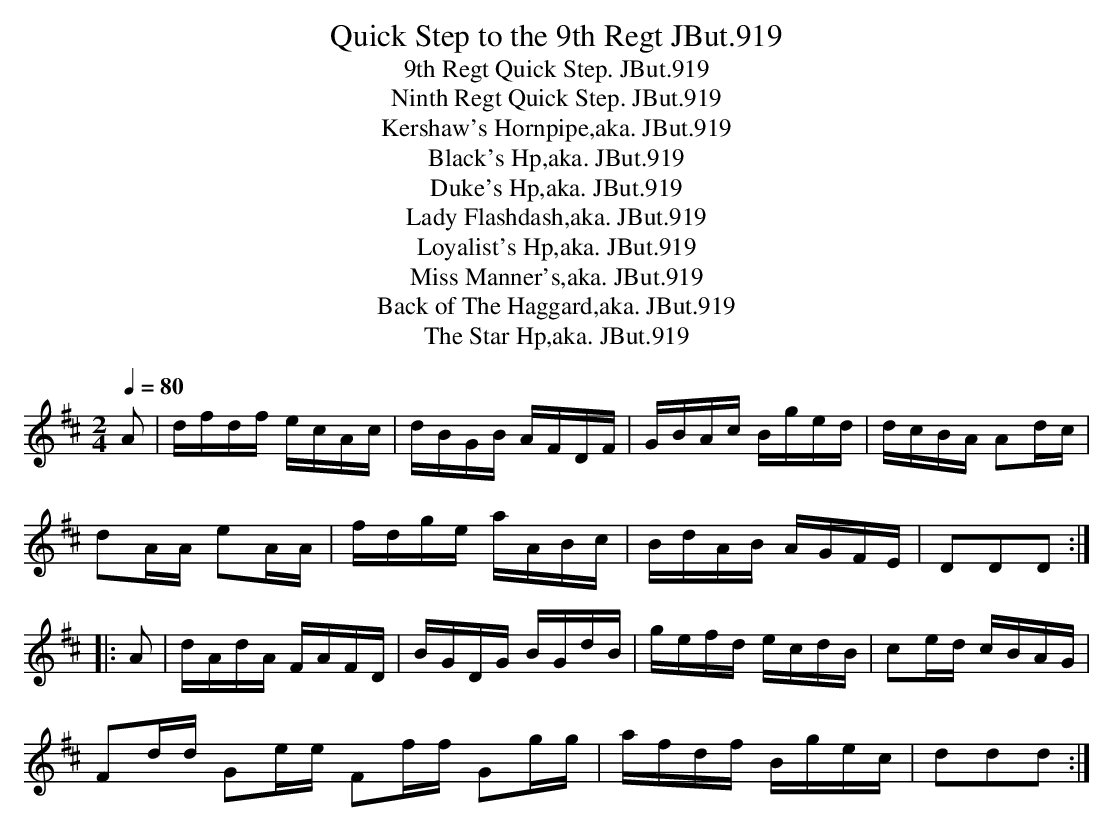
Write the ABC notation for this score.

X:1
T:Quick Step to the 9th Regt JBut.919
T:9th Regt Quick Step. JBut.919
T:Ninth Regt Quick Step. JBut.919
T:Kershaw's Hornpipe,aka. JBut.919
T:Black's Hp,aka. JBut.919
T:Duke's Hp,aka. JBut.919
T:Lady Flashdash,aka. JBut.919
T:Loyalist's Hp,aka. JBut.919
T:Miss Manner's,aka. JBut.919
T:Back of The Haggard,aka. JBut.919
T:Star Hp,aka. JBut.919, The
M:2/4
L:1/16
Q:1/4=80
K:D
A2 | dfdf ecAc | dBGB AFDF | GBAc Bged | dcBA A2dc |
d2AA e2AA | fdge aABc | BdAB AGFE | D2D2D2 :|
|: A2 | dAdA  FAFD | BGDG BGdB | gefd ecdB | c2ed cBAG |
F2dd G2ee F2ff G2gg | afdf Bgec | d2d2d2 :|
